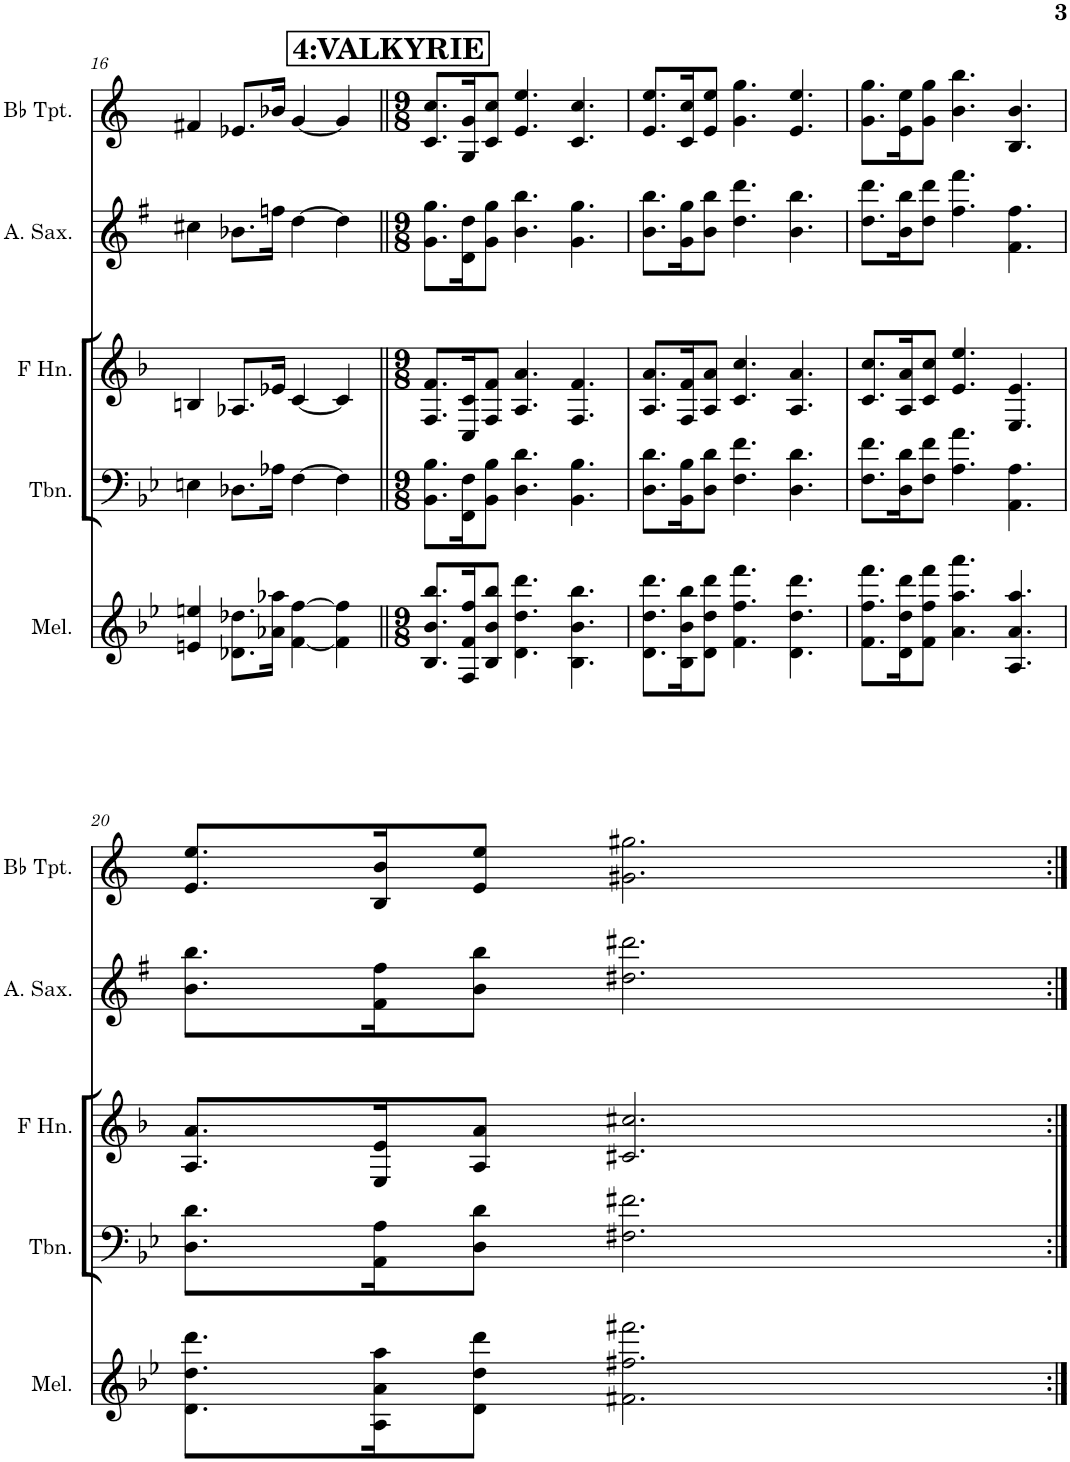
**kern	**kern	**kern	**kern	**kern
*part5	*part4	*part3	*part2	*part1
*staff5	*staff4	*staff3	*staff2	*staff1
*I"Melodica	*I"Trombone	*I"Horn in F	*I"Alto Saxophone	*I"Bb Trumpet
*I'Mel.	*I'Tbn.	*	*I'A. Sax.	*I'Bb Tpt.
!!LO:PB:g=z
*clefG2	*clefF4	*clefG2	*clefG2	*clefG2
*	*	*Trd4c7	*Trd5c9	*Trd1c2
*k[b-e-]	*k[b-e-]	*k[b-]	*k[f#]	*k[]
*M4/4	*M4/4	*M4/4	*M4/4	*M4/4
=16	=16	=16	=16	=16
4en/ 4een/	4En\	4Bn/	4cc#X\	4f#X/
8.d-X\ 8.dd-X\L	8.D-X\L	8.A-X/L	8.b-X\L	8.e-X/L
16a-X\ 16aa-X\Jk	16A-X\Jk	16e-X/Jk	16ffn\Jk	16b-X/Jk
[4f\ [4ff\	[4F\	[4c/	[4dd\	[4g/
4f\] 4ff\]	4F\]	4c/]	4dd\]	4g/]
!!LO:REH:place=s1:a:B:cj:fs=14:t=4&colon;VALKYRIE
=17||	=17||	=17||	=17||	=17||
*M9/8	*M9/8	*M9/8	*M9/8	*M9/8
8.B-/ 8.b-/ 8.bb-/L	8.BB-\ 8.B-\L	8.F/ 8.f/L	8.g\ 8.gg\L	8.c/ 8.cc/L
16F/ 16f/ 16ff/K	16FF\ 16F\K	16C/ 16c/K	16d\ 16dd\K	16G/ 16g/K
8B-/ 8b-/ 8bb-/J	8BB-\ 8B-\J	8F/ 8f/J	8g\ 8gg\J	8c/ 8cc/J
4.d\ 4.dd\ 4.ddd\	4.D\ 4.d\	4.A/ 4.a/	4.b\ 4.bb\	4.e/ 4.ee/
4.B-\ 4.b-\ 4.bb-\	4.BB-\ 4.B-\	4.F/ 4.f/	4.g\ 4.gg\	4.c/ 4.cc/
=18	=18	=18	=18	=18
8.d\ 8.dd\ 8.ddd\L	8.D\ 8.d\L	8.A/ 8.a/L	8.b\ 8.bb\L	8.e/ 8.ee/L
16B-\ 16b-\ 16bb-\K	16BB-\ 16B-\K	16F/ 16f/K	16g\ 16gg\K	16c/ 16cc/K
8d\ 8dd\ 8ddd\J	8D\ 8d\J	8A/ 8a/J	8b\ 8bb\J	8e/ 8ee/J
4.f\ 4.ff\ 4.fff\	4.F\ 4.f\	4.c/ 4.cc/	4.dd\ 4.ddd\	4.g\ 4.gg\
4.d\ 4.dd\ 4.ddd\	4.D\ 4.d\	4.A/ 4.a/	4.b\ 4.bb\	4.e/ 4.ee/
=19	=19	=19	=19	=19
8.f\ 8.ff\ 8.fff\L	8.F\ 8.f\L	8.c/ 8.cc/L	8.dd\ 8.ddd\L	8.g\ 8.gg\L
16d\ 16dd\ 16ddd\K	16D\ 16d\K	16A/ 16a/K	16b\ 16bb\K	16e\ 16ee\K
8f\ 8ff\ 8fff\J	8F\ 8f\J	8c/ 8cc/J	8dd\ 8ddd\J	8g\ 8gg\J
4.a\ 4.aa\ 4.aaa\	4.A\ 4.a\	4.e/ 4.ee/	4.ff#\ 4.fff#\	4.b\ 4.bb\
4.A/ 4.a/ 4.aa/	4.AA\ 4.A\	4.E/ 4.e/	4.f#\ 4.ff#\	4.B/ 4.b/
!!LO:LB:g=z
=20	=20	=20	=20	=20
8.d\ 8.dd\ 8.ddd\L	8.D\ 8.d\L	8.A/ 8.a/L	8.b\ 8.bb\L	8.e/ 8.ee/L
16A\ 16a\ 16aa\K	16AA\ 16A\K	16E/ 16e/K	16f#\ 16ff#\K	16B/ 16b/K
8d\ 8dd\ 8ddd\J	8D\ 8d\J	8A/ 8a/J	8b\ 8bb\J	8e/ 8ee/J
2.f#X\ 2.ff#X\ 2.fff#X\	2.F#X\ 2.f#X\	2.c#X/ 2.cc#X/	2.dd#X\ 2.ddd#X\	2.g#X\ 2.gg#X\
=:|!	=:|!	=:|!	=:|!	=:|!
*-	*-	*-	*-	*-
